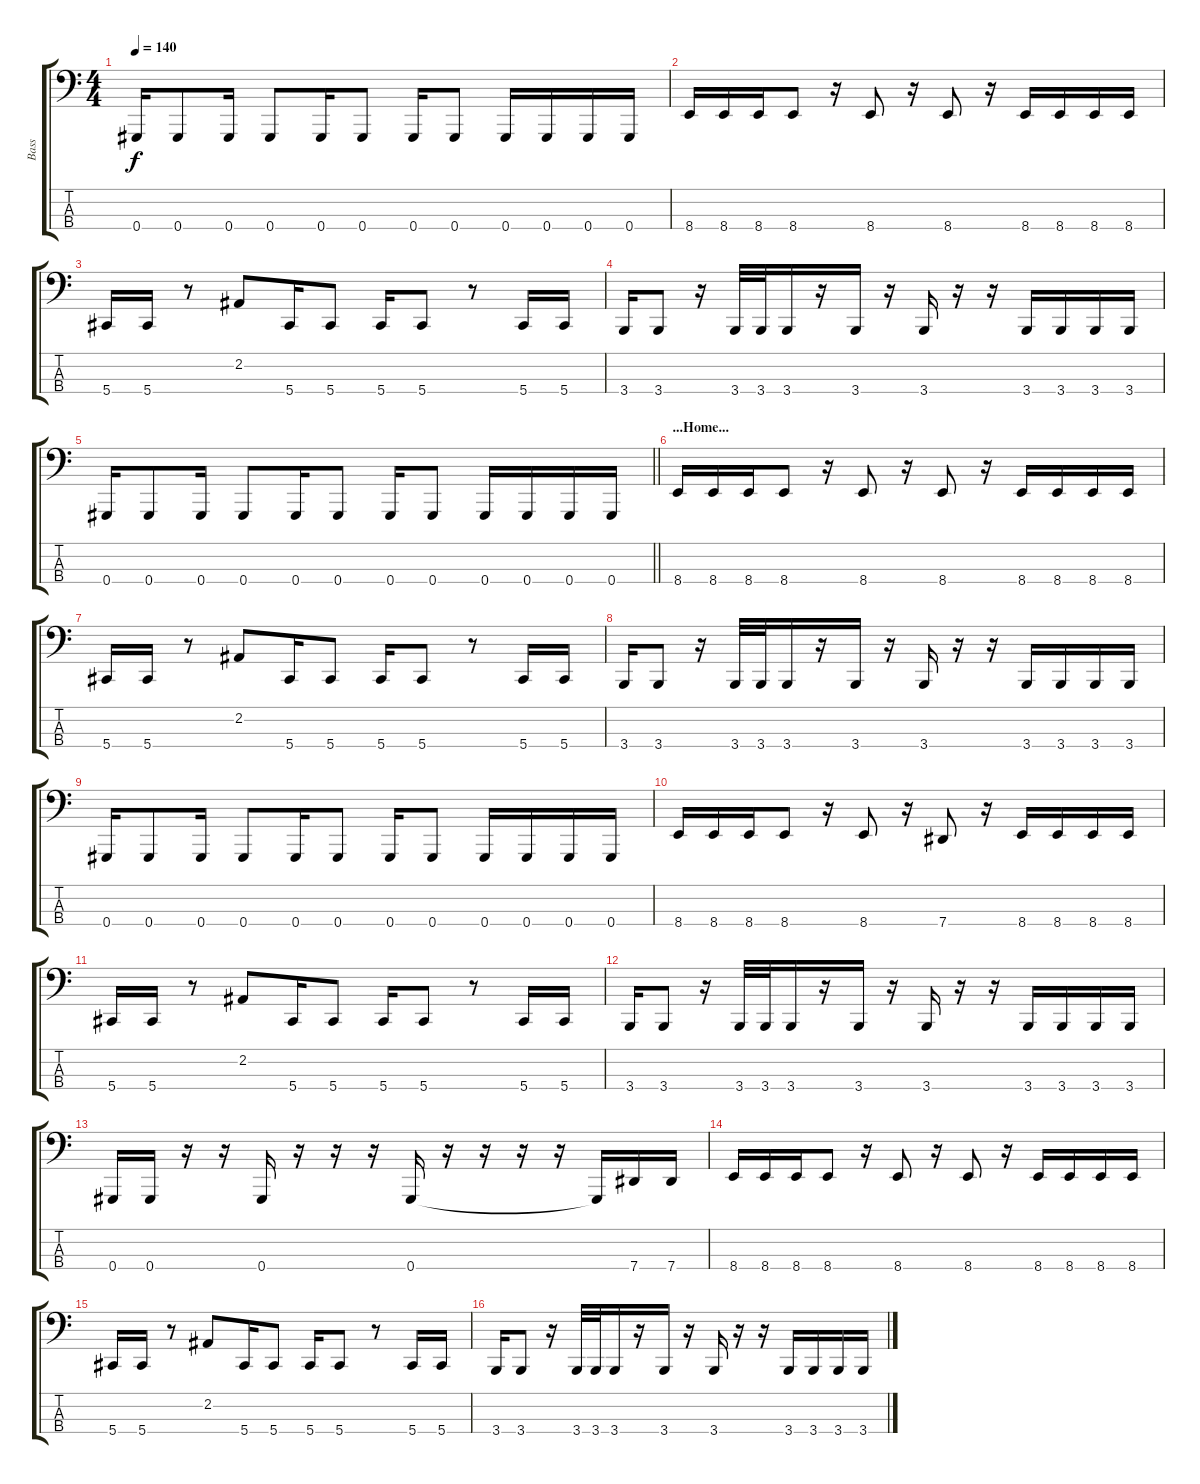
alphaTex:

\track ("Bass" "Bass") {instrument electricbasspick}
\staff {score tabs}
\tuning (Db2 Ab1 Eb1 Ab0) {hide}
\ts (4 4)
\tempo 140
\clef f4
\ks c
0.4.16{dy f} 0.4.8 0.4.16 0.4.8 0.4.16 0.4.8 0.4.16 0.4.8 0.4.16 0.4.16 0.4.16 0.4.16 |
8.4.16 8.4.16 8.4.16 8.4.8 r.16 8.4.8 r.16 8.4.8 r.16 8.4.16 8.4.16 8.4.16 8.4.16 |
5.4.16 5.4.16 r.8 2.2.8 5.4.16 5.4.8 5.4.16 5.4.8 r.8 5.4.16 5.4.16 |
3.4.16 3.4.8 r.16 3.4.32 3.4.32 3.4.16 r.16 3.4.16 r.16 3.4.16 r.16 r.16 3.4.16 3.4.16 3.4.16 3.4.16 |
\barLineRight lightlight
0.4.16 0.4.8 0.4.16 0.4.8 0.4.16 0.4.8 0.4.16 0.4.8 0.4.16 0.4.16 0.4.16 0.4.16 |
\section ("" "...Home...")
8.4.16 8.4.16 8.4.16 8.4.8 r.16 8.4.8 r.16 8.4.8 r.16 8.4.16 8.4.16 8.4.16 8.4.16 |
5.4.16 5.4.16 r.8 2.2.8 5.4.16 5.4.8 5.4.16 5.4.8 r.8 5.4.16 5.4.16 |
3.4.16 3.4.8 r.16 3.4.32 3.4.32 3.4.16 r.16 3.4.16 r.16 3.4.16 r.16 r.16 3.4.16 3.4.16 3.4.16 3.4.16 |
0.4.16 0.4.8 0.4.16 0.4.8 0.4.16 0.4.8 0.4.16 0.4.8 0.4.16 0.4.16 0.4.16 0.4.16 |
8.4.16 8.4.16 8.4.16 8.4.8 r.16 8.4.8 r.16 7.4.8 r.16 8.4.16 8.4.16 8.4.16 8.4.16 |
5.4.16 5.4.16 r.8 2.2.8 5.4.16 5.4.8 5.4.16 5.4.8 r.8 5.4.16 5.4.16 |
3.4.16 3.4.8 r.16 3.4.32 3.4.32 3.4.16 r.16 3.4.16 r.16 3.4.16 r.16 r.16 3.4.16 3.4.16 3.4.16 3.4.16 |
0.4.16 0.4.16 r.16 r.16 0.4.16 r.16 r.16 r.16 0.4.16 r.16 r.16 r.16 r.16 0.4{t}.16 7.4.16 7.4.16 |
8.4.16 8.4.16 8.4.16 8.4.8 r.16 8.4.8 r.16 8.4.8 r.16 8.4.16 8.4.16 8.4.16 8.4.16 |
5.4.16 5.4.16 r.8 2.2.8 5.4.16 5.4.8 5.4.16 5.4.8 r.8 5.4.16 5.4.16 |
3.4.16 3.4.8 r.16 3.4.32 3.4.32 3.4.16 r.16 3.4.16 r.16 3.4.16 r.16 r.16 3.4.16 3.4.16 3.4.16 3.4.16
